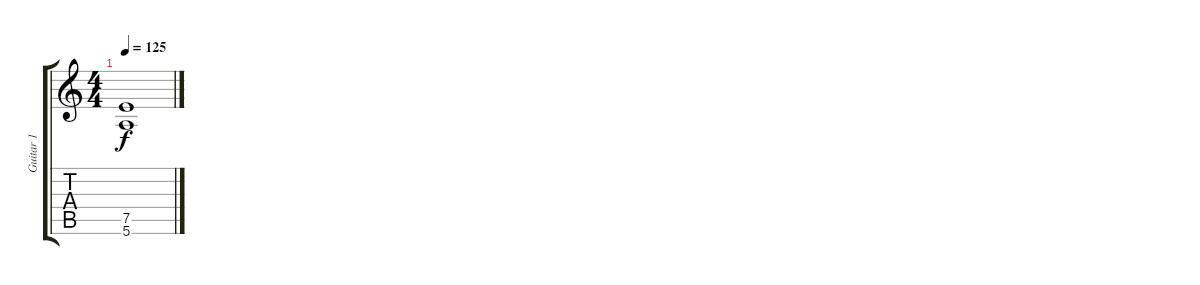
\track ("Guitar 1" "Guitar 1") {instrument distortionguitar}
\staff {score tabs}
\tuning (E4 B3 G3 D3 A2 E2) {hide}
\ts (4 4)
\tempo 125
\clef g2
\ks c
(7.5{t} 5.6{t}).1{dy f}
